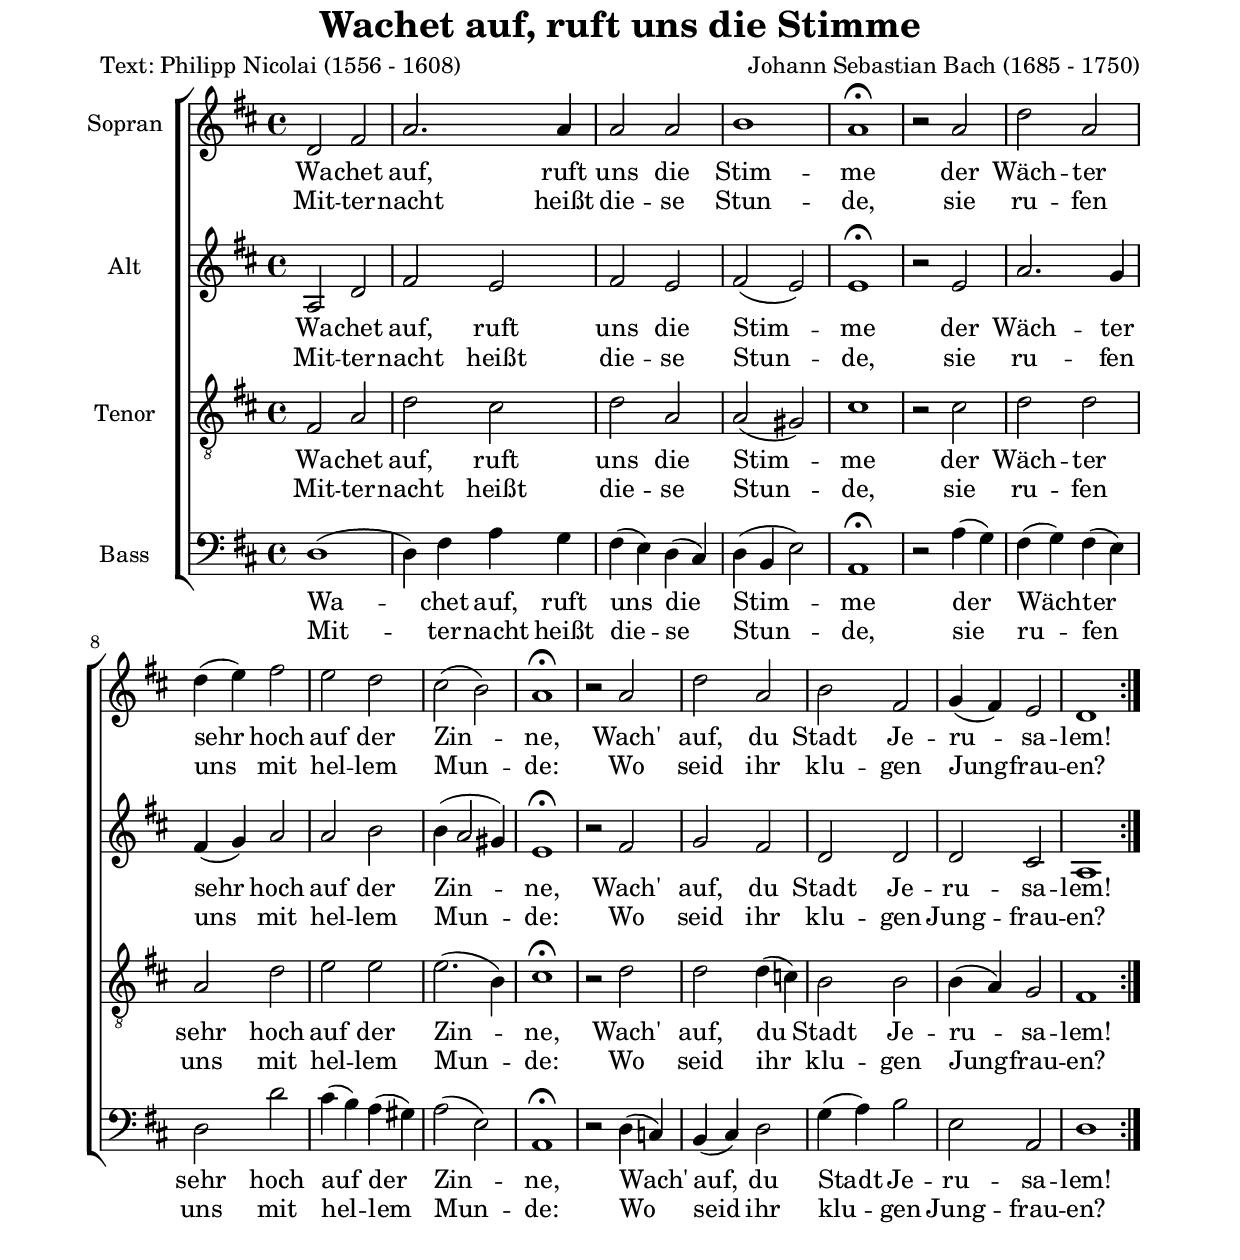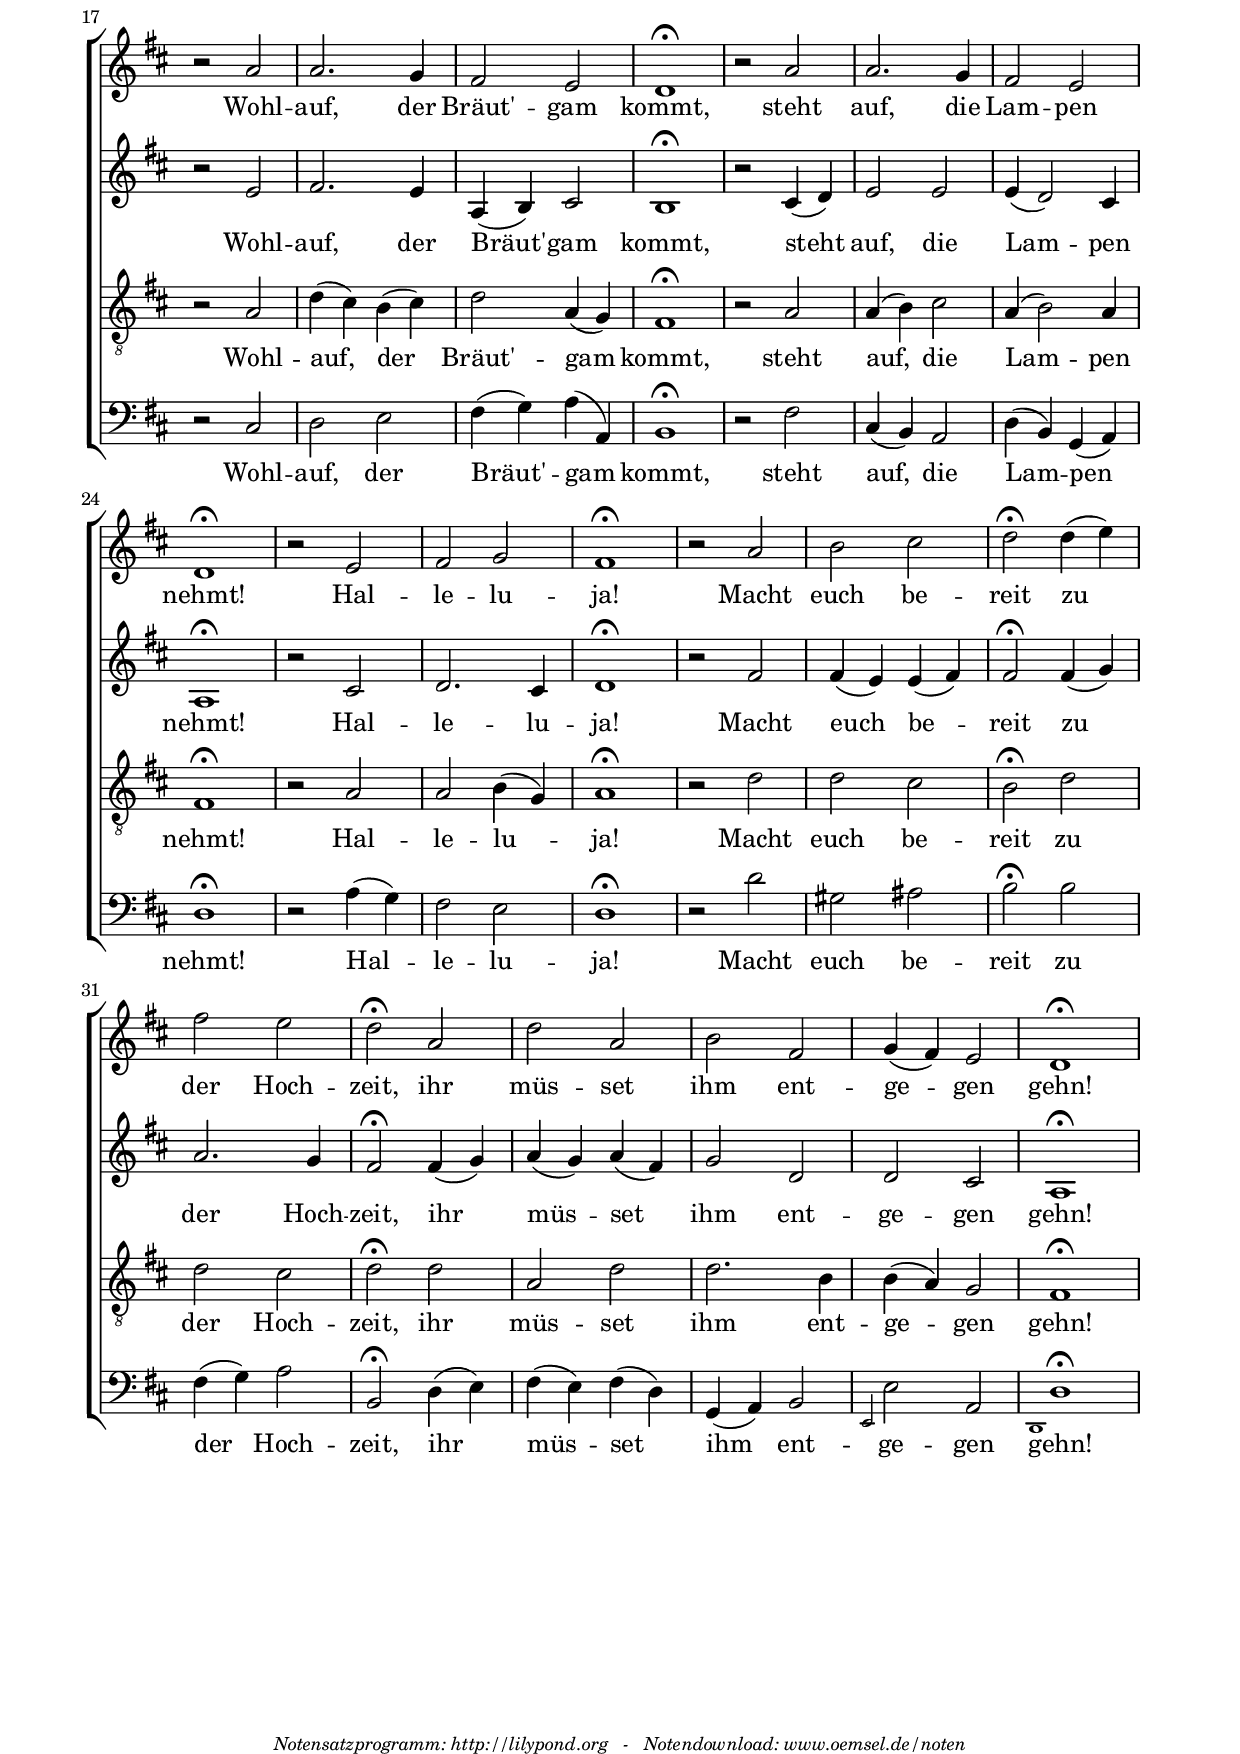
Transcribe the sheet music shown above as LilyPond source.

\include "deutsch.ly" 

#(set-default-paper-size "a4")
#(set-global-staff-size 20) 

% schaltet Notations-Editorlink-Funktion aus
#(ly:set-option 'point-and-click #f)

\version "2.10" 

global = { \key d \major \time 4/4 } 

SopNote = \relative c'
{ 
 \repeat volta 2 {
%1
es2 g2 |
%2
b2. b4 |
%3
b2 b2 |
%4
c1 |
%5
b1\fermata |
%6
r2 b2 |
%7
es2 b2 |
%8
es4( f4) g2 |
%9
f2 es2 |
%10
d2( c2) |
%11
b1\fermata |
%12
r2 b2 |
%13
es2 b2 |
%14
c2 g2 |
%15
as4( g4) f2 |
%16
es1 |
  } 
  \pageBreak
%17
r2 b'2 |
%18
b2. as4 |
%19
g2 f2 |
%20
es1\fermata |
%21
r2 b'2 |
%22
b2. as4 |
%23
g2 f2 |
%24
es1\fermata |
%25
r2 f2 |
%26
g2 as2 |
%27
g1\fermata |
%28
r2 b2 |
%29
c2 d2 |
%30
es2\fermata es4( f4)|
%31
g2 f2 |
%32
es2\fermata b2 |
%33
es2 b2 |
%34
c2 g2 |
%35
as4( g4) f2 |
%36
es1\fermata |
} 

AltNote = \relative c'
{ 
%1
b2 es2 |
%2
g2 f2 |
%3
g2 f2 |
%4
g2( f2) |
%5
f1\fermata |
%6
r2 f2 |
%7
b2. as4 |
%8
g4( as4) b2 |
%9
b2 c2 |
%10
c4( b2 a4) |
%11
f1\fermata |
%12
r2 g2 |
%13
as2 g2 |
%14
es2 es2 |
%15
es2 d2 |
%16
b1 |
%17
r2 f'2 |
%18
g2. f4 |
%19
b,4( c4) d2 |
%20
c1\fermata |
%21
r2 d4( es4) |
%22
f2 f2 |
%23
f4( es2) d4 |
%24
b1\fermata |
%25
r2 d2 |
%26
es2. d4 |
%27
es1\fermata |
%28
r2 g2 |
%29
g4( f4) f4( g4) |
%30
g2\fermata g4( as4) |
%31
b2. as4 |
%32
g2\fermata g4( as4) |
%33
b4( as4) b4( g4) |
%34
as2 es2 |
%35
es2 d2 |
%36
b1\fermata |
} 

TenNote = \relative c' 
{ 
%1
g2 b2 |
%2
es2 d2 |
%3
es2 b2 |
%4
b2( a2) |
%5
d1 |
%6
r2 d2 |
%7
es2 es2 |
%8
b2 es2 |
%9
f2 f2 |
%10
f2.( c4) |
%11
d1\fermata |
%12
r2 es2 |
%13
es2 es4( des4) |
%14
c2 c2 |
%15
c4( b4) as2 |
%16
g1 |
%17
r2 b2 |
%18
es4( d4) c4( d4) |
%19
es2 b4( as4) |
%20
g1\fermata |
%21
r2 b2 |
%22
b4( c4) d2 |
%23
b4( c2) b4 |
%24
g1\fermata |
%25
r2 b2 |
%26
b2 c4( as4) |
%27
b1\fermata |
%28
r2 es2 |
%29
es2 d2 |
%30
c2\fermata es2 |
%31
es2 d2 |
%32
es2\fermata es2 |
%33
b2 es2 |
%34
es2. c4 |
%35
c4( b4) as2 |
%36
g1\fermata |
} 

BasNote = \relative c 
{ 
%1
es1( |
%2
es4) g4 b4 as4|
%3
g4( f4) es4( d4) |
%4
es4( c4 f2) |
%5
b,1\fermata |
%6
r2 b'4( as4) |
%7
g4( as4) g4( f4) |
%8
es2 es'2 |
%9
d4( c4) b4( a4) |
%10
b2( f2) |
%11
b,1\fermata |
%12
r2 es4( des4) |
%13
c4( d4) es2 |
%14
as4( b4) c2 |
%15
f,2 b,2 |
%16
es1 |
%17
r2 d2 |
%18
es2 f2 |
%19
g4( as4) b4( b,4) |
%20
c1\fermata |
%21
r2 g'2 |
%22
d4( c4) b2 |
%23
es4( c4) as4( b4) |
%24
es1\fermata |
%25
r2 b'4( as4) |
%26
g2 f2 |
%27
es1\fermata |
%28
r2 es'2 |
%29
a,2 h2 |
%30
c2\fermata c2 |
%31
g4( as4) b2 |
%32
c,2\fermata es4( f4) |
%33
g4( f4) g4( es4) |
%34
as,4( b4) c2 |
%35
<<f2 \grace f,2>> b2 |
%36
<<es1\fermata \grace es,>>|
} 


StfOneTxtLnA = \lyricmode {
%\set stanza = "1. " 
    Wa -- chet 
    auf, ruft 
    uns die 
    Stim -- me 
    der 
    Wäch -- ter 
    sehr hoch 
    auf der
    Zin  -- 
    -- ne, 
    Wach' 
    auf, du
    Stadt Je -- 
    ru -- sa -- 
    lem!
    Wohl -- 
    auf, der
    Bräut' -- gam
    kommt, 
    steht 
    auf, die 
    Lam -- pen
    nehmt! 
    Hal -- 
    le -- lu --
    ja! 
    Macht 
    euch be --
    reit zu 
    der Hoch -- 
    zeit, ihr
    müs -- set 
    ihm ent -- 
    ge -- gen
    gehn!
} 

StfOneTxtLnB = \lyricmode {
%\set stanza = "2. " 
    Mit -- ter --
    nacht heißt 
    die -- se
    Stun -- de, 
    sie
    ru -- fen 
    uns mit 
    hel -- lem
    Mun --
    de: 
    Wo 
    seid ihr 
    klu -- gen
    Jung -- frau -- en?
} 


%--------------------
% Maintainer: Sven Kaiser / e-mail: noten(at)oemsel.de
% wachet_auf_ruft_uns_die_stimme_j_s_bach.ly

\header {
 title = "Wachet auf, ruft uns die Stimme"
 composer = "Johann Sebastian Bach (1685 - 1750)"
 poet = "Text: Philipp Nicolai (1556 - 1608)"
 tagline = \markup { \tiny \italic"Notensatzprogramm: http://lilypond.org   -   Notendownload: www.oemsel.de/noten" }
}  

% Defintion Formate Seitensatz
\paper{
  %annotate-spacing = ##t
  top-margin = 0\cm
  left-margin = 1.7\cm
  line-width = 17.6\cm
  after-title-space = 1.9\cm
  bottom-margin = 0.0\cm
  ragged-bottom = ##t
  between-system-padding = 0.5\cm
  print-page-number = ##f
}


% Aufbau SATB mit einzelnen Notenzeilen und Text unter jeder Notenzeile
\score {
	\new ChoirStaff <<
		\new Staff = "SopStf" <<
    			\clef "G2"
			\set Staff.instrumentName = \markup {\center-align {"Sopran "}}
			\new Voice = "SopVce" {\global \transpose c h, \SopNote}
			
		>>
			\new Lyrics = SopTxtLnA { s1 }
			\new Lyrics = SopTxtLnB { s1 }

		\new Staff ="AltStf" <<
			\clef "G2"
			\set Staff.instrumentName = \markup {\center-align {"Alt "}}
			\new Voice = "AltVce" {\global \transpose c h, \AltNote} 
		>>
			\new Lyrics = AltTxtLnA { s1 }
			\new Lyrics = AltTxtLnB { s1 }

		\new Staff ="TenStf" <<
			\clef "G2_8"
			\set Staff.instrumentName = \markup {\center-align {"Tenor "}}
			\new Voice = "TenVce" {\global \transpose c h, \TenNote} 
		>>
			\new Lyrics = TenTxtLnA { s1 }
			\new Lyrics = TenTxtLnB { s1 }

		\new Staff ="BasStf" <<
			\clef "F"
			\set Staff.instrumentName = \markup {\center-align {"Bass "}}
			\new Voice = "BasVce" {\global \transpose c h, \BasNote} 
		>>
			\new Lyrics = BasTxtLnA { s1 }
			\new Lyrics = BasTxtLnB { s1 }

		\context Lyrics = SopTxtLnA \lyricsto SopVce \StfOneTxtLnA
		\context Lyrics = SopTxtLnB \lyricsto SopVce \StfOneTxtLnB
		\context Lyrics = AltTxtLnA \lyricsto AltVce \StfOneTxtLnA
		\context Lyrics = AltTxtLnB \lyricsto AltVce \StfOneTxtLnB
		\context Lyrics = TenTxtLnA \lyricsto TenVce \StfOneTxtLnA
		\context Lyrics = TenTxtLnB \lyricsto TenVce \StfOneTxtLnB
		\context Lyrics = BasTxtLnA \lyricsto BasVce \StfOneTxtLnA
		\context Lyrics = BasTxtLnB \lyricsto BasVce \StfOneTxtLnB
	>>

	% erste Zahl: Schläge pro Minute / zweite Zahl: Bezugsnotenlänge, z.B. 4 entsprich Viertelnote
   	\midi { \context { \Score tempoWholesPerMinute = #(ly:make-moment 102 4) } }

	\layout { 
        	% erster Parameter: Abstand Noten / Text in einer Stimme ->
	  % Je größer der Zahlenwert desto kleiner der Abstand ; Standardwert -4
        	% zweiter Parameter: Abstand Text / Noten zwischen zwei Stimmen ->
	  % Je größer der Zahlenwert desto größer der Abstand ; Standardwert 4
        	\context { \Staff \override VerticalAxisGroup #'minimum-Y-extent = #'(0 . 4 ) }

	% schaltet die Nummerierung der Takte aus
	%\context { \Score \remove "Bar_number_engraver" } 

	% Steuert die Höhe der Taktnummerierung über dem System
	\context { \Score \override BarNumber #'padding = #2.0 } 

	% steuert die Einrückung des ersten Systems; Standardwert = automatisch eingerückt
        	%indent = #0

	% f (Standardwert) = letzte/s Zeile/System wird auf Zeilenlänge gestreckt
	%ragged-last = ##t

	% f (Standardwert) = alle Zeilen/Systeme werden auf Zeilenlänge gestreckt;
	% kann insbes. zur Kontrolle der ungesteckten Zeilenlängen verwendet werden
	%ragged-right = ##t
	}
}
